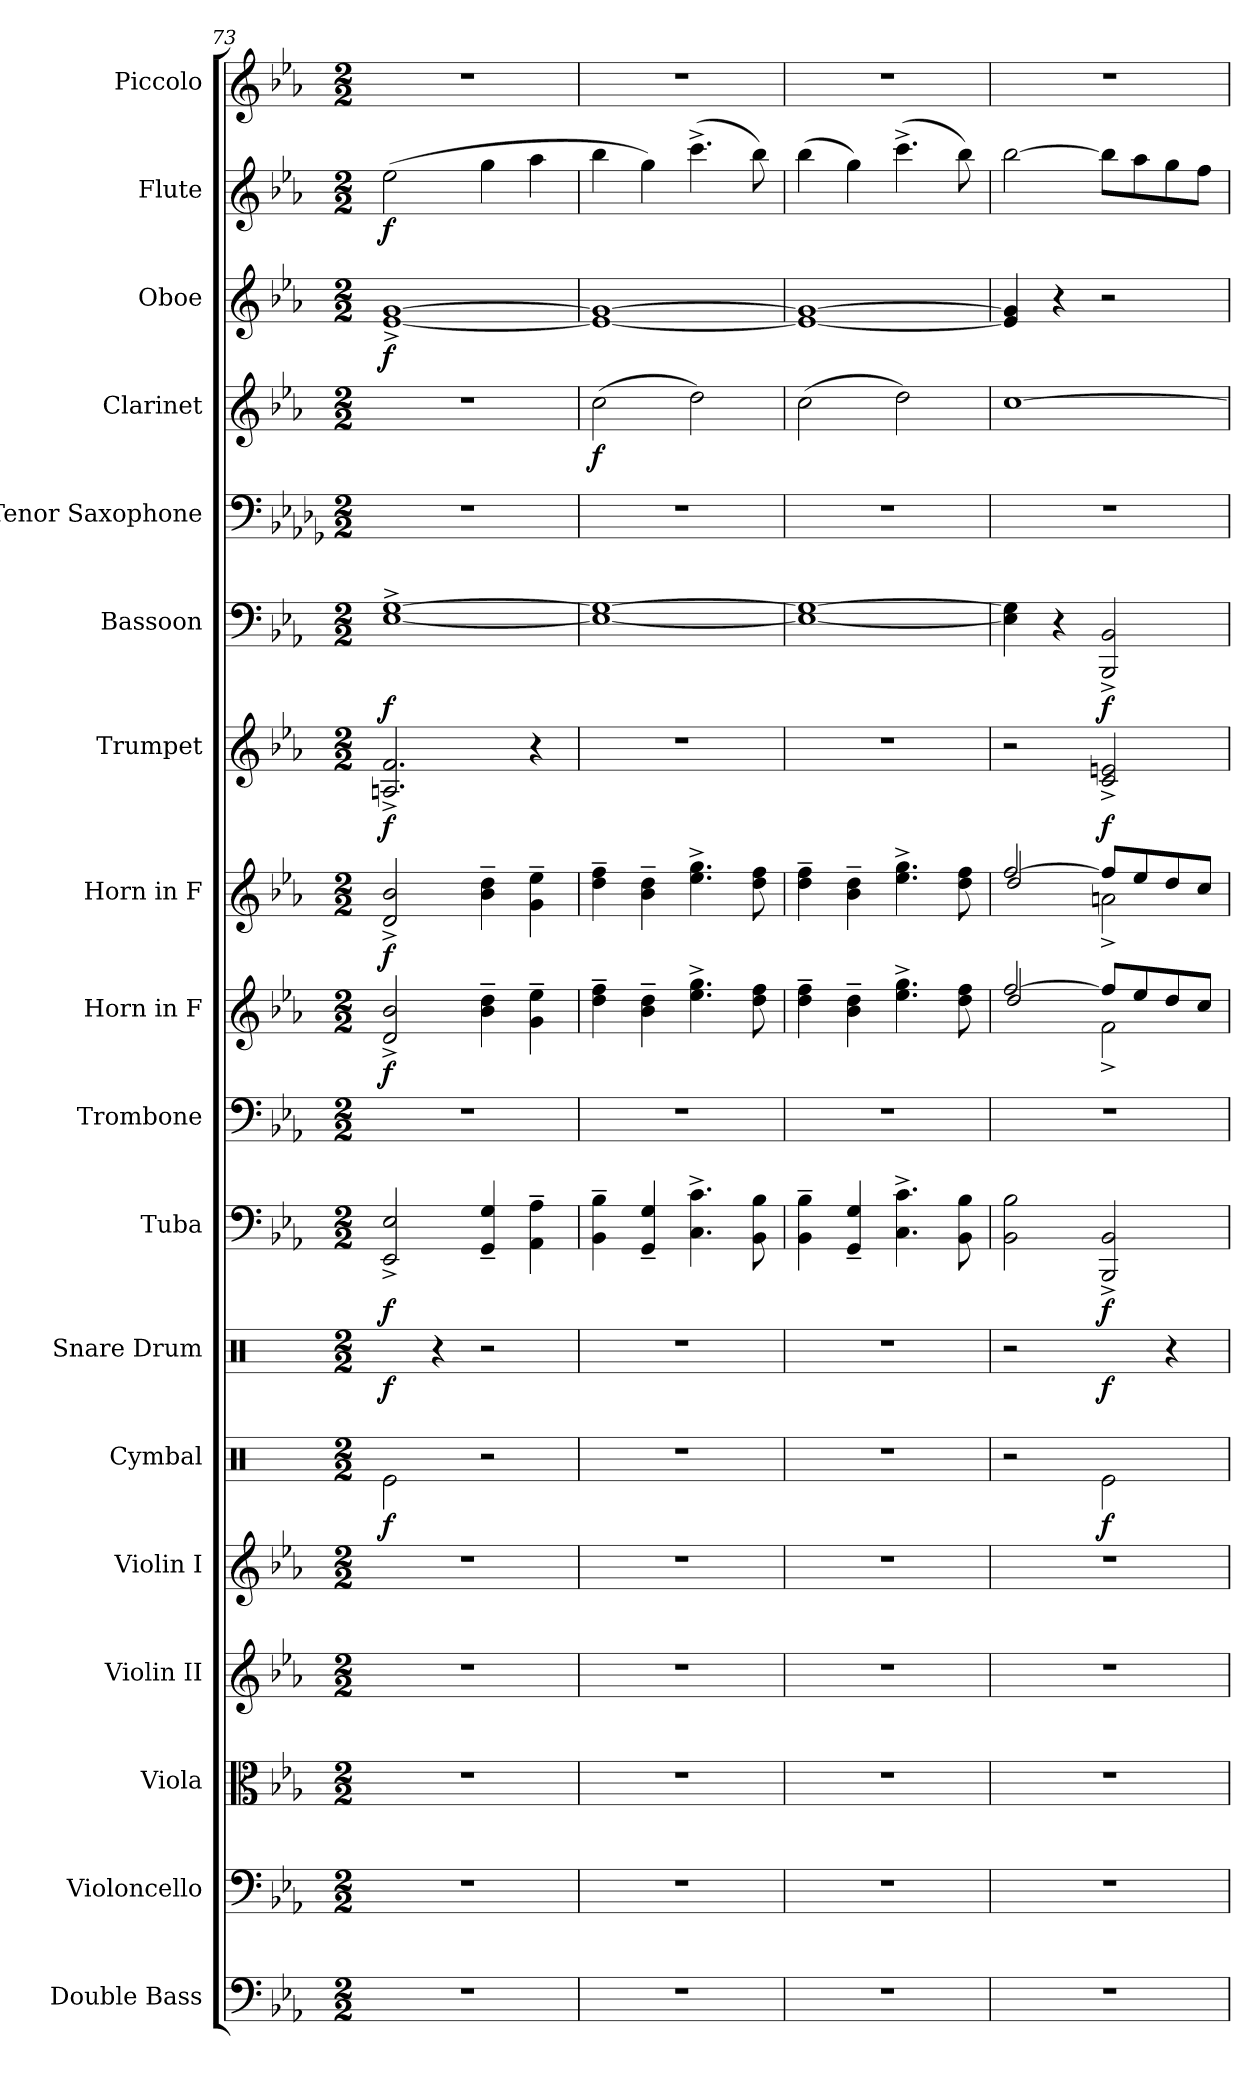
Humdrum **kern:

**kern	**kern	**kern	**kern	**kern	**kern	**dynam	**kern	**dynam	**kern	**dynam	**kern	**kern	**dynam	**kern	**dynam	**kern	**dynam	**kern	**dynam	**kern	**kern	**dynam	**kern	**dynam	**kern	**dynam	**kern
*part18	*part17	*part16	*part15	*part14	*part13	*part13	*part12	*part12	*part11	*part11	*part10	*part9	*part9	*part8	*part8	*part7	*part7	*part6	*part6	*part5	*part4	*part4	*part3	*part3	*part2	*part2	*part1
*staff18	*staff17	*staff16	*staff15	*staff14	*staff13	*staff13	*staff12	*staff12	*staff11	*staff11	*staff10	*staff9	*staff9	*staff8	*staff8	*staff7	*staff7	*staff6	*staff6	*staff5	*staff4	*staff4	*staff3	*staff3	*staff2	*staff2	*staff1
*I"Double Bass	*I"Violoncello	*I"Viola	*I"Violin II	*I"Violin I	*I"Cymbal	*	*I"Snare Drum	*	*I"Tuba	*	*I"Trombone	*I"Horn in F	*	*I"Horn in F	*	*I"Trumpet	*	*I"Bassoon	*	*I"Tenor Saxophone	*I"Clarinet	*	*I"Oboe	*	*I"Flute	*	*I"Piccolo
*I'Bass.	*I'Vc.	*I'Vla.	*I'Vln. II	*I'Vln. I	*I'Cym.	*	*I'S.D.	*	*I'Tba.	*	*I'Tbn.	*	*	*	*	*I'Tpt.	*	*I'Bsn.	*	*I'T. Sax.	*I'Cl.	*	*I'Ob.	*	*I'Fl.	*	*I'Picc.
!!LO:PB:g=z
*clefF4	*clefF4	*clefC3	*clefG2	*clefG2	*clefX	*	*clefX	*	*clefF4	*	*clefF4	*clefG2	*	*clefG2	*	*clefG2	*	*clefF4	*	*clefF4	*clefG2	*	*clefG2	*	*clefG2	*	*clefG2
*ITrd7c12	*	*	*	*	*	*	*	*	*	*	*	*ITrd4c7	*	*ITrd4c7	*	*ITrd1c2	*	*	*	*ITrd8c14	*ITrd1c2	*	*	*	*	*	*ITrd-7c-12
*k[b-e-a-]	*k[b-e-a-]	*k[b-e-a-]	*k[b-e-a-]	*k[b-e-a-]	*k[]	*	*k[]	*	*k[b-e-a-]	*	*k[b-e-a-]	*k[b-e-a-d-]	*	*k[b-e-a-d-]	*	*k[b-e-a-d-g-]	*	*k[b-e-a-]	*	*k[b-e-a-d-g-]	*k[b-e-a-d-g-]	*	*k[b-e-a-]	*	*k[b-e-a-]	*	*k[b-e-a-]
*M2/2	*M2/2	*M2/2	*M2/2	*M2/2	*M2/2	*	*M2/2	*	*M2/2	*	*M2/2	*M2/2	*	*M2/2	*	*M2/2	*	*M2/2	*	*M2/2	*M2/2	*	*M2/2	*	*M2/2	*	*M2/2
*MM168	*MM168	*MM168	*MM168	*MM168	*MM168	*	*MM168	*	*MM168	*	*MM168	*MM168	*	*MM168	*	*MM168	*	*MM168	*	*MM168	*MM168	*	*MM168	*	*MM168	*	*MM168
=73	=73	=73	=73	=73	=73	=73	=73	=73	=73	=73	=73	=73	=73	=73	=73	=73	=73	=73	=73	=73	=73	=73	=73	=73	=73	=73	=73
!	!	!	!	!	!	!LO:DY:b	!	!LO:DY:b	!	!LO:DY:b	!	!	!LO:DY:b	!	!LO:DY:b	!	!LO:DY:b	!	!LO:DY:b	!	!	!	!	!LO:DY:b	!	!LO:DY:b	!
1r	1r	1r	1r	1r	2Re\	f	4R/	f	2EE-/^ 2E-/^	f	1r	2G/^ 2e-/^	f	2G/^ 2e-/^	f	2.Gn/^ 2.e-/^	f	[1E-^ [1G^	f	1r	1r	.	[1e-^ [1g^	f	(>2ee-\	f	1r
.	.	.	.	.	.	.	4r	.	.	.	.	.	.	.	.	.	.	.	.	.	.	.	.	.	.	.	.
.	.	.	.	.	2r	.	2r	.	4GG/~ 4G/~	.	.	4e-\~ 4g\~	.	4e-\~ 4g\~	.	.	.	.	.	.	.	.	.	.	4gg\	.	.
.	.	.	.	.	.	.	.	.	4AA-\~ 4A-\~	.	.	4c\~ 4a-\~	.	4c\~ 4a-\~	.	4r	.	.	.	.	.	.	.	.	4aa-\	.	.
=74	=74	=74	=74	=74	=74	=74	=74	=74	=74	=74	=74	=74	=74	=74	=74	=74	=74	=74	=74	=74	=74	=74	=74	=74	=74	=74	=74
!	!	!	!	!	!	!	!	!	!	!	!	!	!	!	!	!	!	!	!	!	!	!LO:DY:b	!	!	!	!	!
1r	1r	1r	1r	1r	1r	.	1r	.	4BB-\~ 4B-\~	.	1r	4g\~ 4b-\~	.	4g\~ 4b-\~	.	1r	.	1E-_ 1G_	.	1r	(>2b-\	f	1e-_ 1g_	.	4bb-\	.	1r
.	.	.	.	.	.	.	.	.	4GG/~ 4G/~	.	.	4e-\~ 4g\~	.	4e-\~ 4g\~	.	.	.	.	.	.	.	.	.	.	4gg\)	.	.
.	.	.	.	.	.	.	.	.	4.C\^ 4.c\^	.	.	4.a-\^ 4.cc\^	.	4.a-\^ 4.cc\^	.	.	.	.	.	.	2cc\)	.	.	.	(>4.ccc^\	.	.
.	.	.	.	.	.	.	.	.	8BB-\ 8B-\	.	.	8g\ 8b-\	.	8g\ 8b-\	.	.	.	.	.	.	.	.	.	.	8bb-\)	.	.
=75	=75	=75	=75	=75	=75	=75	=75	=75	=75	=75	=75	=75	=75	=75	=75	=75	=75	=75	=75	=75	=75	=75	=75	=75	=75	=75	=75
1r	1r	1r	1r	1r	1r	.	1r	.	4BB-\~ 4B-\~	.	1r	4g\~ 4b-\~	.	4g\~ 4b-\~	.	1r	.	1E-_ 1G_	.	1r	(>2b-\	.	1e-_ 1g_	.	(>4bb-\	.	1r
.	.	.	.	.	.	.	.	.	4GG/~ 4G/~	.	.	4e-\~ 4g\~	.	4e-\~ 4g\~	.	.	.	.	.	.	.	.	.	.	4gg\)	.	.
.	.	.	.	.	.	.	.	.	4.C\^ 4.c\^	.	.	4.a-\^ 4.cc\^	.	4.a-\^ 4.cc\^	.	.	.	.	.	.	2cc\)	.	.	.	(>4.ccc^\	.	.
.	.	.	.	.	.	.	.	.	8BB-\ 8B-\	.	.	8g\ 8b-\	.	8g\ 8b-\	.	.	.	.	.	.	.	.	.	.	8bb-\)	.	.
=76	=76	=76	=76	=76	=76	=76	=76	=76	=76	=76	=76	=76	=76	=76	=76	=76	=76	=76	=76	=76	=76	=76	=76	=76	=76	=76	=76
*	*	*	*	*	*	*	*	*	*	*	*	*^	*	*^	*	*	*	*	*	*	*	*	*	*	*	*	*
1r	1r	1r	1r	1r	2r	.	2r	.	2BB-\ 2B-\	.	1r	[2b-/	2g/	.	[2b-/	2g/	.	2r	.	4E-\] 4G\]	.	1r	[1b-	.	4e-/] 4g/]	.	[2bb-\	.	1r
.	.	.	.	.	.	.	.	.	.	.	.	.	.	.	.	.	.	.	.	4r	.	.	.	.	4r	.	.	.	.
!	!	!	!	!	!	!LO:DY:b	!	!LO:DY:b	!	!LO:DY:b	!	!	!	!	!	!	!	!	!LO:DY:b	!	!LO:DY:b	!	!	!	!	!	!	!	!
.	.	.	.	.	2Re\	f	4R/	f	2BBB-/^ 2BB-/^	f	.	8b-/L]	2B-^\	.	8b-/L]	2dn^\	.	2B-/^ 2dn/^	f	2BBB-/^ 2BB-/^	f	.	.	.	2r	.	8bb-\L]	.	.
.	.	.	.	.	.	.	.	.	.	.	.	8a-/	.	.	8a-/	.	.	.	.	.	.	.	.	.	.	.	8aa-\	.	.
.	.	.	.	.	.	.	4r	.	.	.	.	8g/	.	.	8g/	.	.	.	.	.	.	.	.	.	.	.	8gg\	.	.
.	.	.	.	.	.	.	.	.	.	.	.	8f/J	.	.	8f/J	.	.	.	.	.	.	.	.	.	.	.	8ff\J	.	.
*	*	*	*	*	*	*	*	*	*	*	*	*v	*v	*	*	*	*	*	*	*	*	*	*	*	*	*	*	*	*
*	*	*	*	*	*	*	*	*	*	*	*	*	*	*v	*v	*	*	*	*	*	*	*	*	*	*	*	*	*
=	=	=	=	=	=	=	=	=	=	=	=	=	=	=	=	=	=	=	=	=	=	=	=	=	=	=	=
*-	*-	*-	*-	*-	*-	*-	*-	*-	*-	*-	*-	*-	*-	*-	*-	*-	*-	*-	*-	*-	*-	*-	*-	*-	*-	*-	*-
